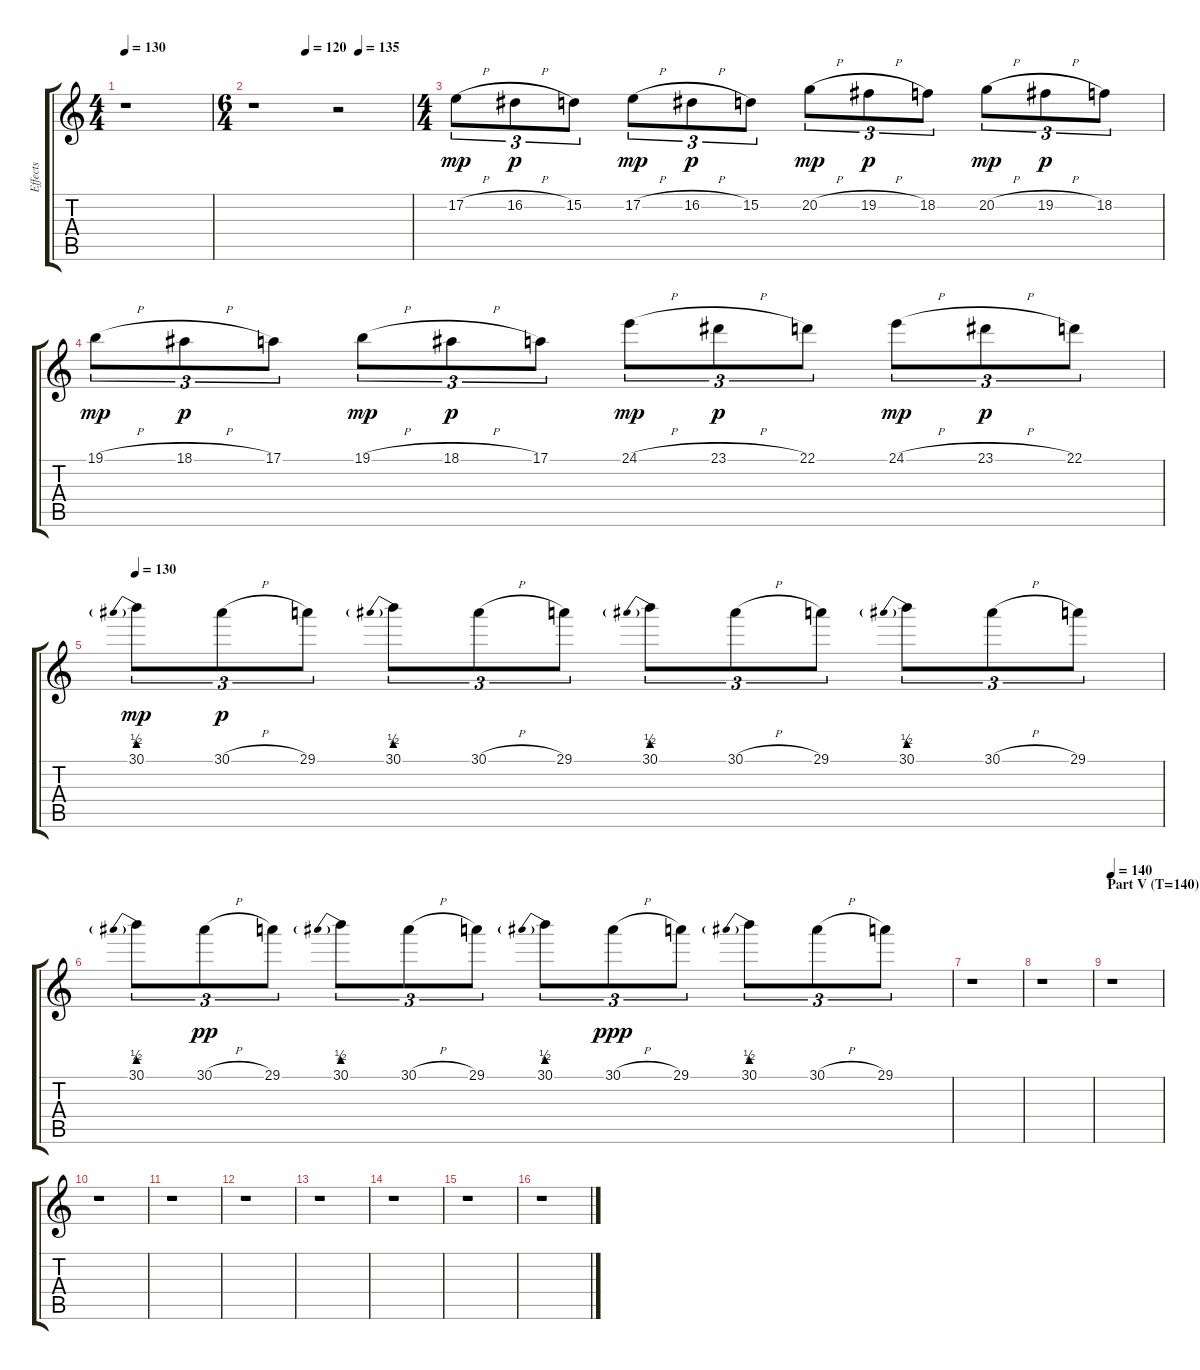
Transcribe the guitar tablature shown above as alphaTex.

\track ("Effects" "Effects") {instrument shamisen}
\staff {score tabs}
\tuning (E4 B3 G3 D3 A2 E2) {hide}
\ts (4 4)
\tempo 130
\clef g2
\ks c
r.1{dy ppp} |
\ts (6 4)
\tempo (120 0.3333333333333333)
\tempo (135 0.6666666666666666)
r.1 r.2 |
\ts (4 4)
17.2{h}.8{tu (3 2) dy mp volume 11 instrument lead2sawtooth} 16.2{h}.8{tu (3 2) dy p} 15.2.8{tu (3 2)} 17.2{h}.8{tu (3 2) dy mp} 16.2{h}.8{tu (3 2) dy p} 15.2.8{tu (3 2)} 20.2{h}.8{tu (3 2) dy mp} 19.2{h}.8{tu (3 2) dy p} 18.2.8{tu (3 2)} 20.2{h}.8{tu (3 2) dy mp} 19.2{h}.8{tu (3 2) dy p} 18.2.8{tu (3 2)} |
19.1{h}.8{tu (3 2) dy mp} 18.1{h}.8{tu (3 2) dy p} 17.1.8{tu (3 2)} 19.1{h}.8{tu (3 2) dy mp} 18.1{h}.8{tu (3 2) dy p} 17.1.8{tu (3 2)} 24.1{h}.8{tu (3 2) dy mp} 23.1{h}.8{tu (3 2) dy p} 22.1.8{tu (3 2)} 24.1{h}.8{tu (3 2) dy mp} 23.1{h}.8{tu (3 2) dy p} 22.1.8{tu (3 2)} |
\tempo 130
30.1{be (prebend 0 2 60 2)}.8{tu (3 2) dy mp} 30.1{h}.8{tu (3 2) dy p} 29.1.8{tu (3 2)} 30.1{be (prebend 0 2 60 2)}.8{tu (3 2)} 30.1{h}.8{tu (3 2)} 29.1.8{tu (3 2)} 30.1{be (prebend 0 2 60 2)}.8{tu (3 2)} 30.1{h}.8{tu (3 2)} 29.1.8{tu (3 2)} 30.1{be (prebend 0 2 60 2)}.8{tu (3 2)} 30.1{h}.8{tu (3 2)} 29.1.8{tu (3 2)} |
30.1{be (prebend 0 2 60 2)}.8{tu (3 2)} 30.1{h}.8{tu (3 2) dy pp} 29.1.8{tu (3 2)} 30.1{be (prebend 0 2 60 2)}.8{tu (3 2)} 30.1{h}.8{tu (3 2)} 29.1.8{tu (3 2)} 30.1{be (prebend 0 2 60 2)}.8{tu (3 2)} 30.1{h}.8{tu (3 2) dy ppp} 29.1.8{tu (3 2)} 30.1{be (prebend 0 2 60 2)}.8{tu (3 2)} 30.1{h}.8{tu (3 2)} 29.1.8{tu (3 2)} |
r.1 |
r.1 |
\section ("" "Part V (T=140)")
\tempo 140
r.1{volume 16 balance 8 instrument shamisen} |
r.1 |
r.1 |
r.1 |
r.1 |
r.1 |
r.1 |
r.1
